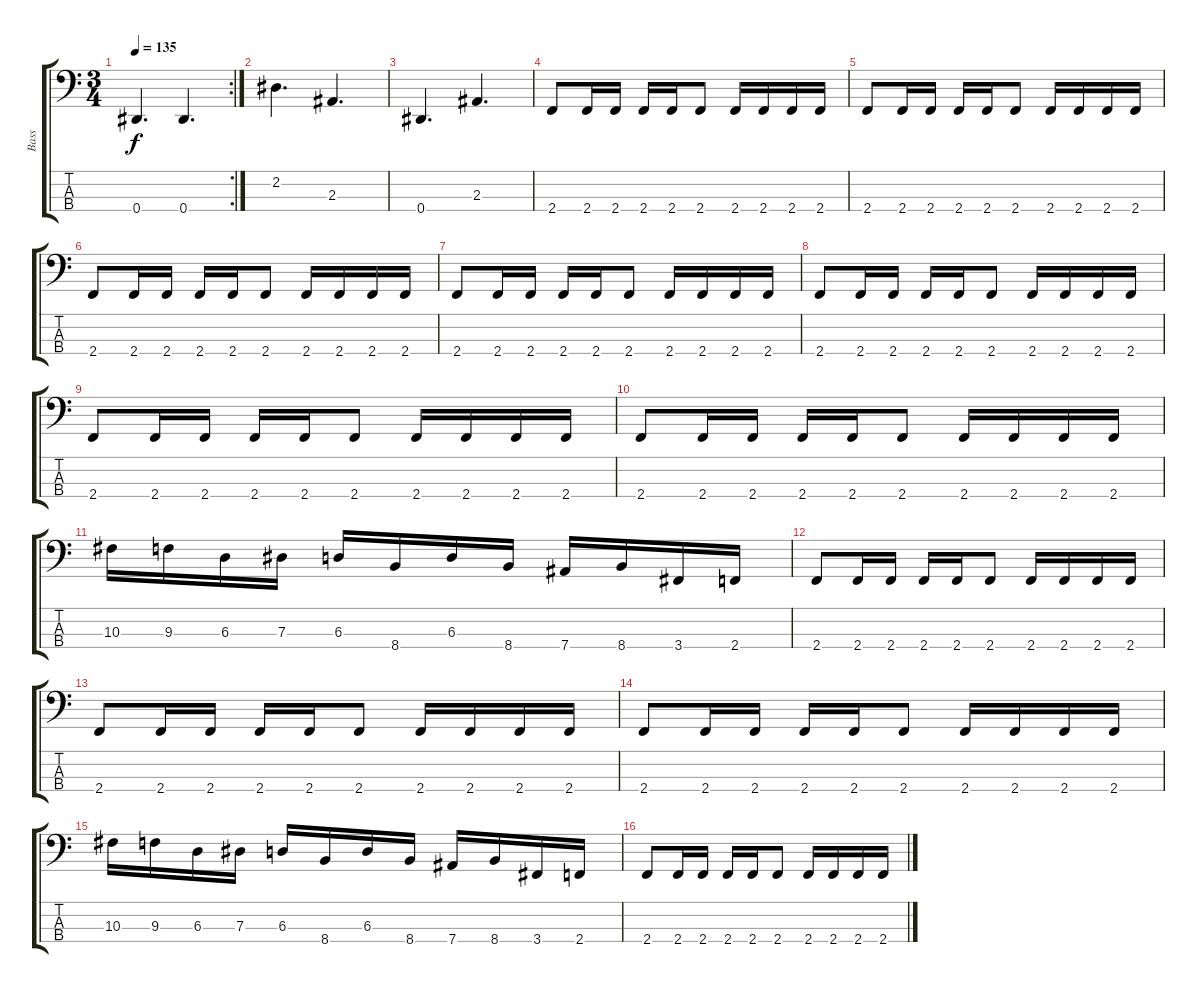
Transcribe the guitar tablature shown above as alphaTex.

\track ("Bass" "Bass") {instrument electricbassfinger}
\staff {score tabs}
\tuning (Gb2 Db2 Ab1 Eb1) {hide}
\rc 2
\ts (3 4)
\tempo 135
\clef f4
\ks c
0.4.4{d dy f} 0.4.4{d} |
2.2.4{d} 2.3.4{d} |
0.4.4{d} 2.3.4{d} |
2.4.8 2.4.16 2.4.16 2.4.16 2.4.16 2.4.8 2.4.16 2.4.16 2.4.16 2.4.16 |
2.4.8 2.4.16 2.4.16 2.4.16 2.4.16 2.4.8 2.4.16 2.4.16 2.4.16 2.4.16 |
2.4.8 2.4.16 2.4.16 2.4.16 2.4.16 2.4.8 2.4.16 2.4.16 2.4.16 2.4.16 |
2.4.8 2.4.16 2.4.16 2.4.16 2.4.16 2.4.8 2.4.16 2.4.16 2.4.16 2.4.16 |
2.4.8 2.4.16 2.4.16 2.4.16 2.4.16 2.4.8 2.4.16 2.4.16 2.4.16 2.4.16 |
2.4.8 2.4.16 2.4.16 2.4.16 2.4.16 2.4.8 2.4.16 2.4.16 2.4.16 2.4.16 |
2.4.8 2.4.16 2.4.16 2.4.16 2.4.16 2.4.8 2.4.16 2.4.16 2.4.16 2.4.16 |
10.3.16 9.3.16 6.3.16 7.3.16 6.3.16 8.4.16 6.3.16 8.4.16 7.4.16 8.4.16 3.4.16 2.4.16 |
2.4.8 2.4.16 2.4.16 2.4.16 2.4.16 2.4.8 2.4.16 2.4.16 2.4.16 2.4.16 |
2.4.8 2.4.16 2.4.16 2.4.16 2.4.16 2.4.8 2.4.16 2.4.16 2.4.16 2.4.16 |
2.4.8 2.4.16 2.4.16 2.4.16 2.4.16 2.4.8 2.4.16 2.4.16 2.4.16 2.4.16 |
10.3.16 9.3.16 6.3.16 7.3.16 6.3.16 8.4.16 6.3.16 8.4.16 7.4.16 8.4.16 3.4.16 2.4.16 |
2.4.8 2.4.16 2.4.16 2.4.16 2.4.16 2.4.8 2.4.16 2.4.16 2.4.16 2.4.16
